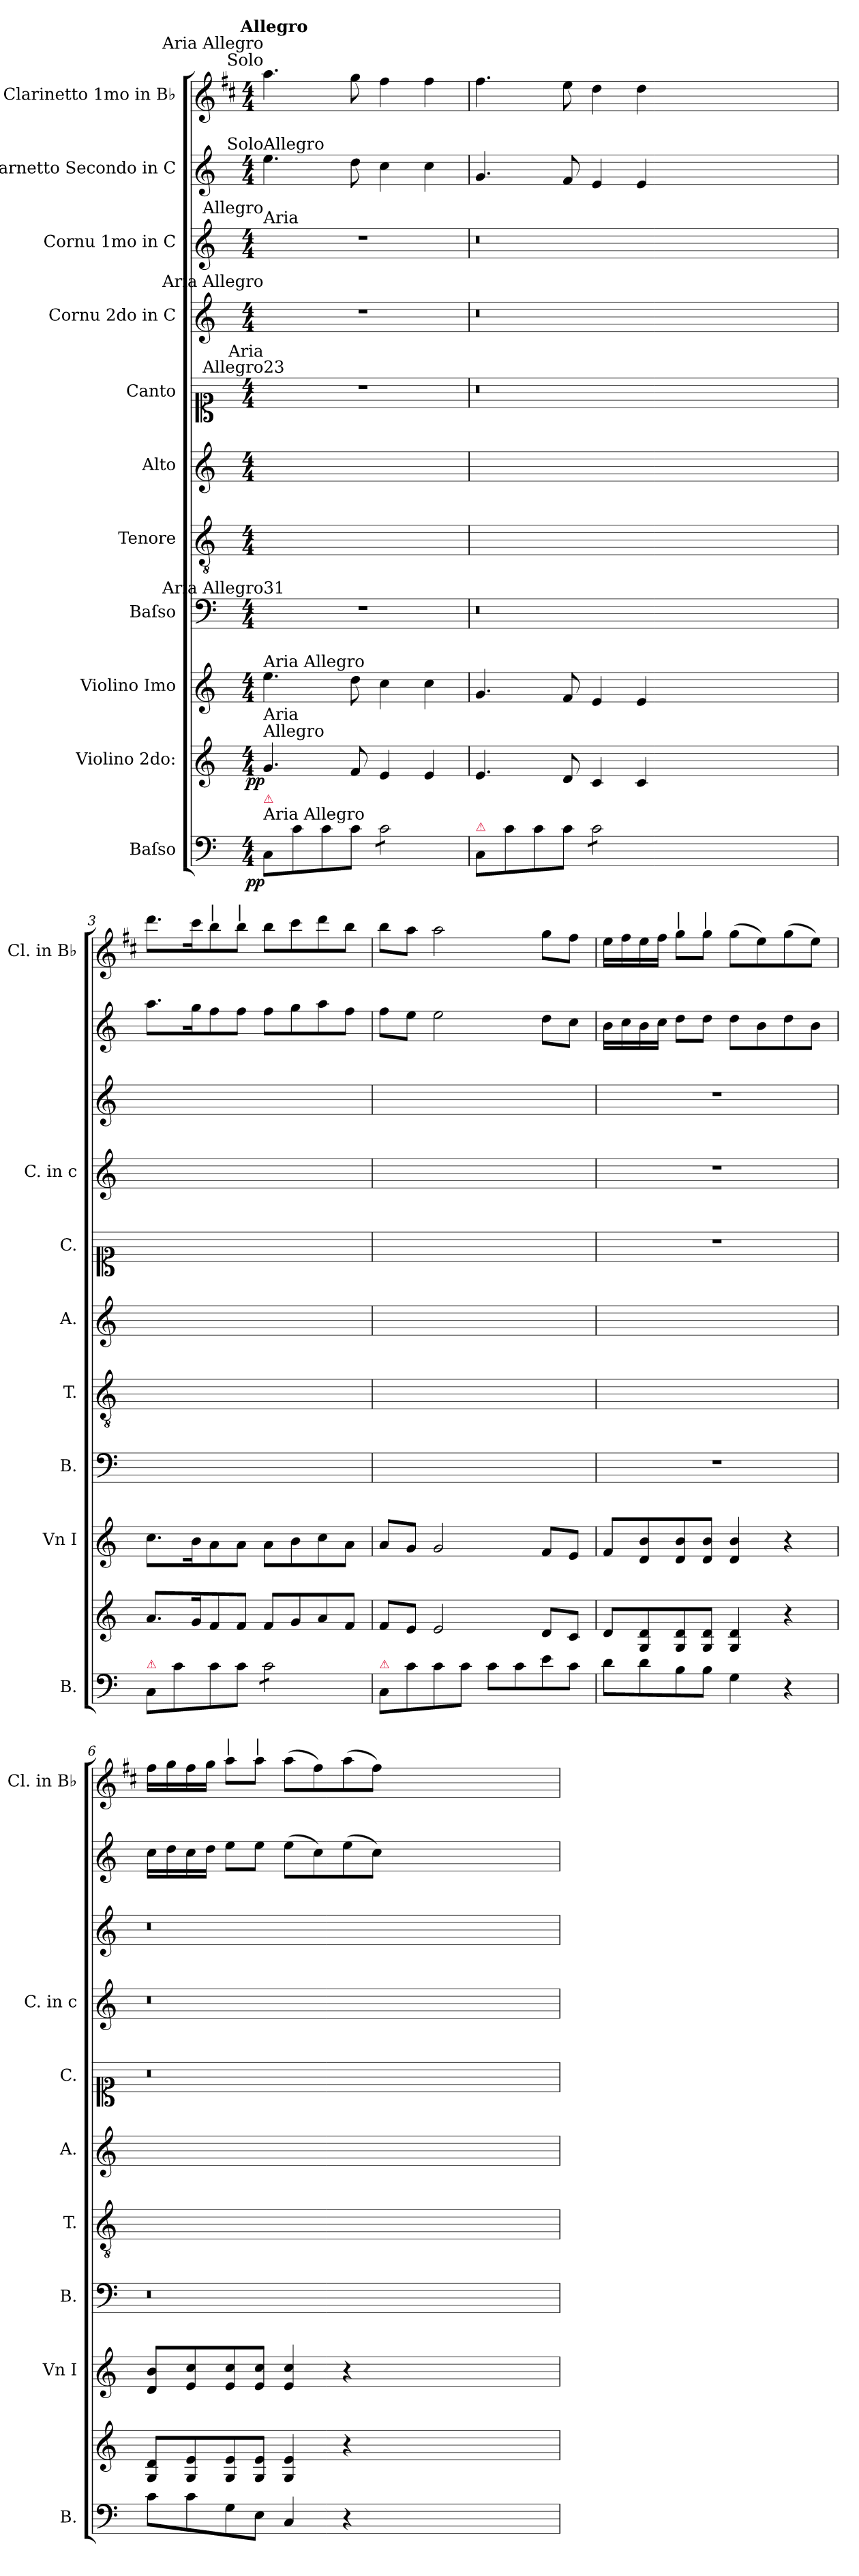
**kern	**dynam	**kern	**dynam	**kern	**dynam	**kern	**kern	**kern	**kern	**kern	**kern	**kern	**kern
*part11	*part11	*part10	*part10	*part9	*part9	*part8	*part7	*part6	*part5	*part4	*part3	*part2	*part1
*staff11	*staff11	*staff10	*staff10	*staff9	*staff9	*staff8	*staff7	*staff6	*staff5	*staff4	*staff3	*staff2	*staff1
*I"Baſso	*	*I"Violino 2do:	*	*I"Violino Imo	*	*I"Baſso	*I"Tenore	*I"Alto	*I"Canto	*I"Cornu 2do in C	*I"Cornu 1mo in C	*I"Clarnetto Secondo in C	*I"Clarinetto 1mo in B♭
*I'B.	*	*	*	*I'Vn I	*	*I'B.	*I'T.	*I'A.	*I'C.	*I'C. in c	*	*	*I'Cl. in B♭
*clefF4	*	*clefG2	*	*clefG2	*	*clefF4	*clefGv2	*clefG2	*clefC1	*clefG2	*clefG2	*clefG2	*clefG2
*	*	*	*	*	*	*	*	*	*	*	*	*	*ITrd1c2
*k[]	*	*k[]	*	*k[]	*	*k[]	*k[]	*k[]	*k[]	*k[]	*k[]	*k[]	*k[]
*C:	*	*C:	*	*C:	*	*C:	*C:	*C:	*C:	*C:	*C:	*C:	*C:
!!LO:TX:omd:t=Allegro
*M4/4	*	*M4/4	*	*M4/4	*	*M4/4	*M4/4	*M4/4	*M4/4	*M4/4	*M4/4	*M4/4	*M4/4
*MM132	*	*MM132	*	*MM132	*	*MM132	*MM132	*MM132	*MM132	*MM132	*MM132	*MM132	*MM132
=1	=1	=1	=1	=1	=1	=1	=1	=1	=1	=1	=1	=1	=1
!	!	!	!	!	!	!	!	!	!	!	!	!	!LO:TX:a:rj:t=Solo
!	!	!	!	!	!	!	!	!	!	!	!	!	!LO:TX:a:rj:t=Aria Allegro
!	!	!	!	!	!	!	!	!	!	!	!	!LO:TX:a:rj:t=Solo	!
!	!	!	!	!	!	!	!	!	!	!	!	!LO:TX:a:t=Allegro	!
!	!	!	!	!	!	!	!	!	!	!	!LO:TX:a:t=Aria	!	!
!	!	!	!	!	!	!	!	!	!	!	!LO:TX:a:rj:t=Allegro	!	!
!	!	!	!	!	!	!	!	!	!	!LO:TX:a:rj:t=Aria Allegro	!	!	!
!	!	!	!	!	!	!	!	!	!LO:TX:a:t=23	!	!	!	!
!	!	!	!	!	!	!	!	!	!LO:TX:a:rj:t=Aria\nAllegro	!	!	!	!
!	!	!	!	!	!	!LO:TX:a:t=31	!	!	!	!	!	!	!
!	!	!	!	!	!	!LO:TX:a:rj:t=Aria Allegro	!	!	!	!	!	!	!
!	!	!	!	!LO:TX:a:t=Aria Allegro	!	!	!	!	!	!	!	!	!
!	!	!LO:TX:a:t=Allegro	!	!	!	!	!	!	!	!	!	!	!
!	!	!LO:TX:a:t=Aria	!	!	!	!	!	!	!	!	!	!	!
!LO:TX:a:t=Aria Allegro	!	!	!	!	!	!	!	!	!	!	!	!	!
!LO:TX:a:color=crimson:t=⚠	!	!	!	!	!	!	!	!	!	!	!	!	!
!	!LO:DY:b:rj	!	!LO:DY:rj	!	!LO:DY:b	!	!	!	!	!	!	!	!
8C/L	pp.	4.g/	pp	4.ee\	pp&colon;	1r	1ryy	1ryy	1r	1r	1r	4.ee\	4.gg\
8c\	.	.	.	.	.	.	.	.	.	.	.	.	.
8c\	.	.	.	.	.	.	.	.	.	.	.	.	.
8c\J	.	8f/	.	8dd\	.	.	.	.	.	.	.	8dd\	8ff\
*tremolo	*	*	*	*	*	*	*	*	*	*	*	*	*
8c\L	.	4e/	.	4cc\	.	.	.	.	.	.	.	4cc\	4ee\
8c\	.	.	.	.	.	.	.	.	.	.	.	.	.
8c\	.	4e/	.	4cc\	.	.	.	.	.	.	.	4cc\	4ee\
8c\J	.	.	.	.	.	.	.	.	.	.	.	.	.
*Xtremolo	*	*	*	*	*	*	*	*	*	*	*	*	*
=2	=2	=2	=2	=2	=2	=2	=2	=2	=2	=2	=2	=2	=2
!LO:TX:a:color=crimson:t=⚠	!	!	!	!	!	!	!	!	!	!	!	!	!
8C/L	.	4.e/	.	4.g/	.	0.r	1ryy	1ryy	0.r	0.r	0.r	4.g/	4.ee\
8c\	.	.	.	.	.	.	.	.	.	.	.	.	.
8c\	.	.	.	.	.	.	.	.	.	.	.	.	.
8c\J	.	8d/	.	8f/	.	.	.	.	.	.	.	8f/	8dd\
*tremolo	*	*	*	*	*	*	*	*	*	*	*	*	*
8c\L	.	4c/	.	4e/	.	.	.	.	.	.	.	4e/	4cc\
8c\	.	.	.	.	.	.	.	.	.	.	.	.	.
8c\	.	4c/	.	4e/	.	.	.	.	.	.	.	4e/	4cc\
8c\J	.	.	.	.	.	.	.	.	.	.	.	.	.
*Xtremolo	*	*	*	*	*	*	*	*	*	*	*	*	*
0ryy	.	0ryy	.	0ryy	.	.	0ryy	0ryy	.	.	.	0ryy	0ryy
=3	=3	=3	=3	=3	=3	=3	=3	=3	=3	=3	=3	=3	=3
!LO:TX:a:color=crimson:t=⚠	!	!	!	!	!	!	!	!	!	!	!	!	!
8C/L	.	8.a/L	.	8.cc\L	.	1ryy	1ryy	1ryy	1ryy	1ryy	1ryy	8.aa\L	8.ccc\L
8c\	.	.	.	.	.	.	.	.	.	.	.	.	.
.	.	16g/K	.	16b\K	.	.	.	.	.	.	.	16gg\K	16bb\K
!	!	!	!	!	!	!	!	!	!	!	!	!	!LO:TX:a:t=|
8c\	.	8f/	.	8a\	.	.	.	.	.	.	.	8ff\	8aa\
!	!	!	!	!	!	!	!	!	!	!	!	!	!LO:TX:a:t=|
8c\J	.	8f/J	.	8a\J	.	.	.	.	.	.	.	8ff\J	8aa\J
*tremolo	*	*	*	*	*	*	*	*	*	*	*	*	*
8c\L	.	8f/L	.	8a\L	.	.	.	.	.	.	.	8ff\L	8aa\L
8c\	.	8g/	.	8b\	.	.	.	.	.	.	.	8gg\	8bb\
8c\	.	8a/	.	8cc\	.	.	.	.	.	.	.	8aa\	8ccc\
8c\J	.	8f/J	.	8a\J	.	.	.	.	.	.	.	8ff\J	8aa\J
*Xtremolo	*	*	*	*	*	*	*	*	*	*	*	*	*
=4	=4	=4	=4	=4	=4	=4	=4	=4	=4	=4	=4	=4	=4
!LO:TX:a:color=crimson:t=⚠	!	!	!	!	!	!	!	!	!	!	!	!	!
8C/L	.	8f/L	.	8a/L	.	1ryy	1ryy	1ryy	1ryy	1ryy	1ryy	8ff\L	8aa\L
8c\	.	8e/J	.	8g/J	.	.	.	.	.	.	.	8ee\J	8gg\J
8c\	.	2e/	.	2g/	.	.	.	.	.	.	.	2ee\	2gg\
8c\J	.	.	.	.	.	.	.	.	.	.	.	.	.
8c\L	.	.	.	.	.	.	.	.	.	.	.	.	.
8c\	.	.	.	.	.	.	.	.	.	.	.	.	.
8e\	.	8d/L	.	8f/L	.	.	.	.	.	.	.	8dd\L	8ff\L
8c\J	.	8c/J	.	8e/J	.	.	.	.	.	.	.	8cc\J	8ee\J
=5	=5	=5	=5	=5	=5	=5	=5	=5	=5	=5	=5	=5	=5
8d\L	.	8d/L	.	8f/L	.	1r	1ryy	1ryy	1r	1r	1r	16b\LL	16dd\LL
.	.	.	.	.	.	.	.	.	.	.	.	16cc\	16ee\
8d\	.	8G/ 8d/	.	8d/ 8b/	.	.	.	.	.	.	.	16b\	16dd\
.	.	.	.	.	.	.	.	.	.	.	.	16cc\JJ	16ee\JJ
!	!	!	!	!	!	!	!	!	!	!	!	!	!LO:TX:a:t=|
8B\	.	8G/ 8d/	.	8d/ 8b/	.	.	.	.	.	.	.	8dd\L	8ff\L
!	!	!	!	!	!	!	!	!	!	!	!	!	!LO:TX:a:t=|
8B\J	.	8G/ 8d/J	.	8d/ 8b/J	.	.	.	.	.	.	.	8dd\J	8ff\J
4G\	.	4G/ 4d/	.	4d/ 4b/	.	.	.	.	.	.	.	8dd\L	(8ff\L
.	.	.	.	.	.	.	.	.	.	.	.	8b\	8dd\)
4r	.	4r	.	4r	.	.	.	.	.	.	.	8dd\	(8ff\
.	.	.	.	.	.	.	.	.	.	.	.	8b\J	8dd\J)
=6	=6	=6	=6	=6	=6	=6	=6	=6	=6	=6	=6	=6	=6
8c\L	.	8G/ 8d/L	.	8d/ 8b/L	.	0.r	1ryy	1ryy	0.r	0.r	0.r	16cc\LL	16ee\LL
.	.	.	.	.	.	.	.	.	.	.	.	16dd\	16ff\
8c\	.	8G/ 8e/	.	8e/ 8cc/	.	.	.	.	.	.	.	16cc\	16ee\
.	.	.	.	.	.	.	.	.	.	.	.	16dd\JJ	16ff\JJ
!	!	!	!	!	!	!	!	!	!	!	!	!	!LO:TX:a:t=|
8G\	.	8G/ 8e/	.	8e/ 8cc/	.	.	.	.	.	.	.	8ee\L	8gg\L
!	!	!	!	!	!	!	!	!	!	!	!	!	!LO:TX:a:t=|
8E\J	.	8G/ 8e/J	.	8e/ 8cc/J	.	.	.	.	.	.	.	8ee\J	8gg\J
4C/	.	4G/ 4e/	.	4e/ 4cc/	.	.	.	.	.	.	.	(8ee\L	(8gg\L
.	.	.	.	.	.	.	.	.	.	.	.	8cc\)	8ee\)
4r	.	4r	.	4r	.	.	.	.	.	.	.	(8ee\	(8gg\
.	.	.	.	.	.	.	.	.	.	.	.	8cc\J)	8ee\J)
0ryy	.	0ryy	.	0ryy	.	.	0ryy	0ryy	.	.	.	0ryy	0ryy
=	=	=	=	=	=	=	=	=	=	=	=	=	=
*-	*-	*-	*-	*-	*-	*-	*-	*-	*-	*-	*-	*-	*-
